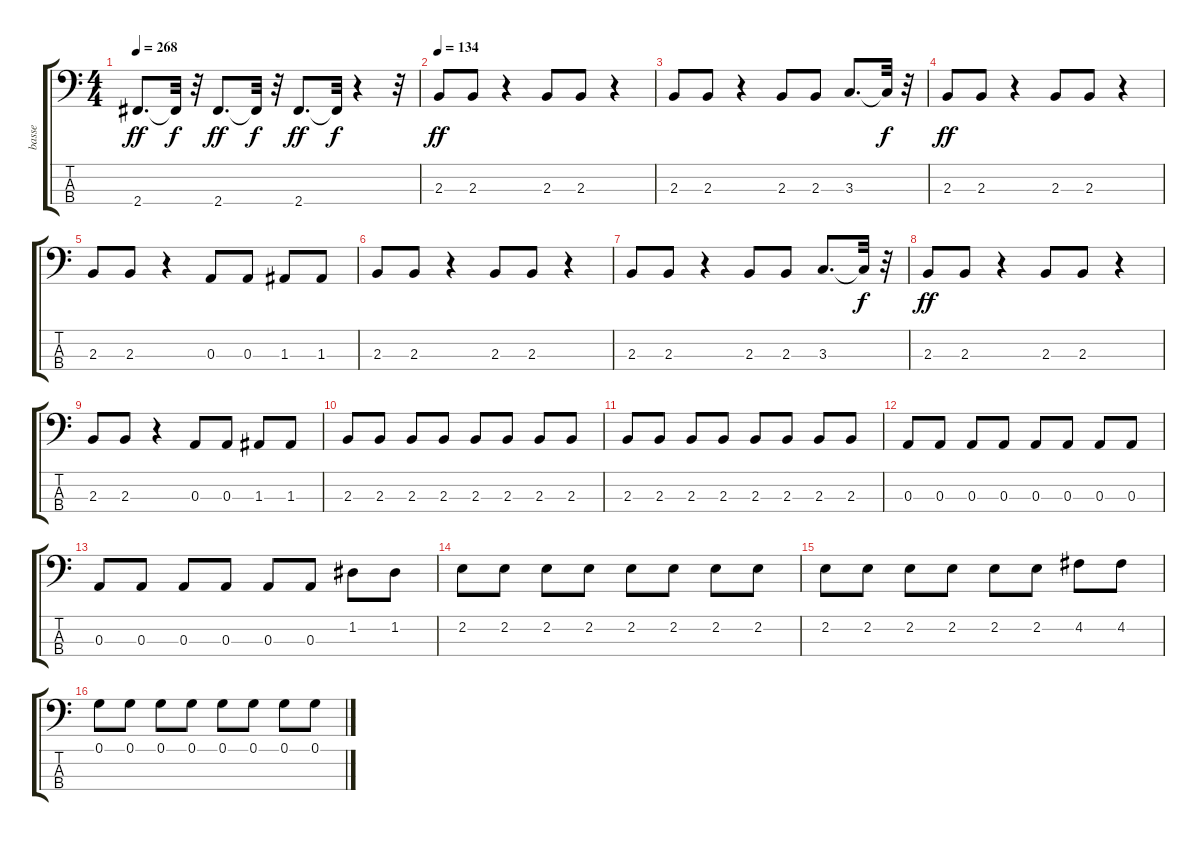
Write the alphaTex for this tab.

\track ("basse" "basse") {instrument electricbassfinger}
\staff {score tabs}
\tuning (G2 D2 A1 E1) {hide}
\ts (4 4)
\tempo 268
\clef f4
\ks c
2.4.8{d dy ff} 2.4{t}.32{dy f} r.32 2.4.8{d dy ff} 2.4{t}.32{dy f} r.32 2.4.8{d dy ff} 2.4{t}.32{dy f} r.4 r.32 |
\tempo 134
2.3.8{dy ff} 2.3.8 r.4 2.3.8 2.3.8 r.4 |
2.3.8 2.3.8 r.4 2.3.8 2.3.8 3.3.8{d} 3.3{t}.32{dy f} r.32 |
2.3.8{dy ff} 2.3.8 r.4 2.3.8 2.3.8 r.4 |
2.3.8 2.3.8 r.4 0.3.8 0.3.8 1.3.8 1.3.8 |
2.3.8 2.3.8 r.4 2.3.8 2.3.8 r.4 |
2.3.8 2.3.8 r.4 2.3.8 2.3.8 3.3.8{d} 3.3{t}.32{dy f} r.32 |
2.3.8{dy ff} 2.3.8 r.4 2.3.8 2.3.8 r.4 |
2.3.8 2.3.8 r.4 0.3.8 0.3.8 1.3.8 1.3.8 |
2.3.8 2.3.8 2.3.8 2.3.8 2.3.8 2.3.8 2.3.8 2.3.8 |
2.3.8 2.3.8 2.3.8 2.3.8 2.3.8 2.3.8 2.3.8 2.3.8 |
0.3.8 0.3.8 0.3.8 0.3.8 0.3.8 0.3.8 0.3.8 0.3.8 |
0.3.8 0.3.8 0.3.8 0.3.8 0.3.8 0.3.8 1.2.8 1.2.8 |
2.2.8 2.2.8 2.2.8 2.2.8 2.2.8 2.2.8 2.2.8 2.2.8 |
2.2.8 2.2.8 2.2.8 2.2.8 2.2.8 2.2.8 4.2.8 4.2.8 |
0.1.8 0.1.8 0.1.8 0.1.8 0.1.8 0.1.8 0.1.8 0.1.8
